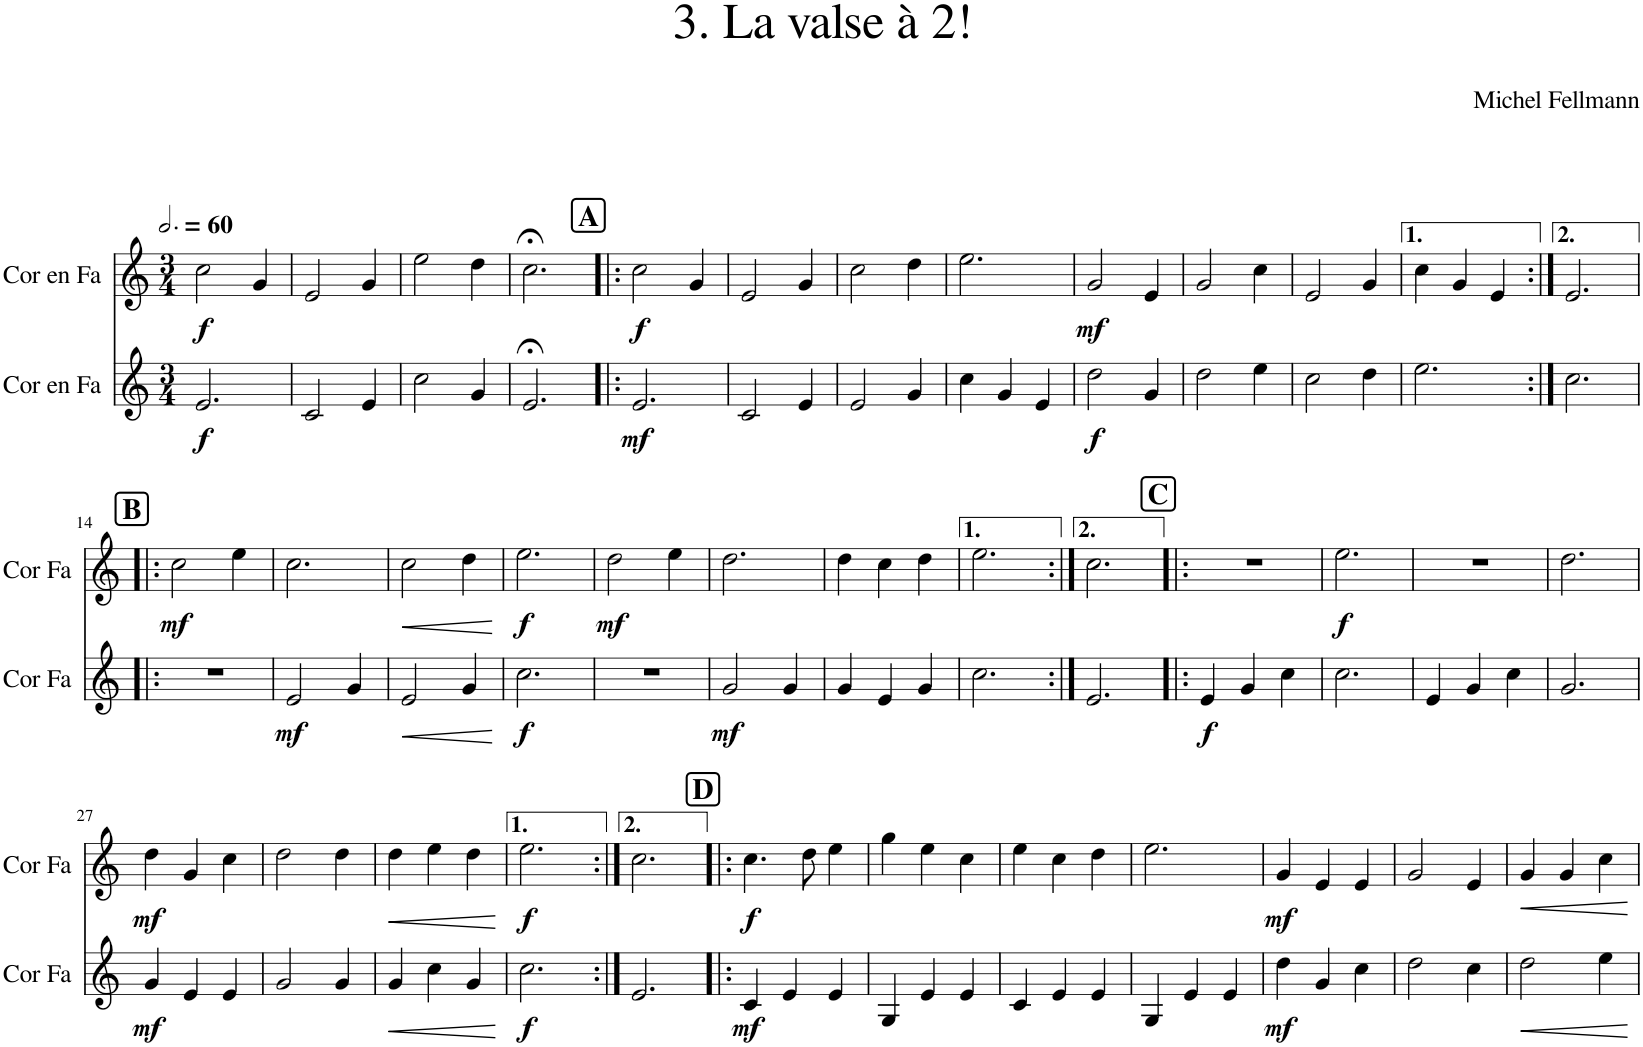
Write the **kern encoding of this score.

**kern	**dynam	**kern	**dynam
*part2	*part2	*part1	*part1
*staff2	*staff2	*staff1	*staff1
*I"Cor en Fa	*	*I"Cor en Fa	*
*I'Cor Fa	*	*I'Cor Fa	*
*clefG2	*	*clefG2	*
*Trd4c7	*	*Trd4c7	*
*k[]	*	*k[]	*
*M3/4	*	*M3/4	*
*MM180	*	*MM180	*
=1	=1	=1	=1
!	!LO:DY:b	!	!LO:DY:b
2.e/	f	2cc\	f
.	.	4g/	.
=2	=2	=2	=2
2c/	.	2e/	.
4e/	.	4g/	.
=3	=3	=3	=3
2cc\	.	2ee\	.
4g/	.	4dd\	.
=4	=4	=4	=4
2.e;</	.	2.cc;<\	.
!!LO:REH:place=s1:a:B:cj:fs=14:t=A
=5!|:	=5!|:	=5!|:	=5!|:
!	!LO:DY:b	!	!LO:DY:b
2.e/	mf	2cc\	f
.	.	4g/	.
=6	=6	=6	=6
2c/	.	2e/	.
4e/	.	4g/	.
=7	=7	=7	=7
2e/	.	2cc\	.
4g/	.	4dd\	.
=8	=8	=8	=8
4cc\	.	2.ee\	.
4g/	.	.	.
4e/	.	.	.
=9	=9	=9	=9
!	!LO:DY:b	!	!LO:DY:b
2dd\	f	2g/	mf
4g/	.	4e/	.
=10	=10	=10	=10
2dd\	.	2g/	.
4ee\	.	4cc\	.
=11	=11	=11	=11
2cc\	.	2e/	.
4dd\	.	4g/	.
=12	=12	=12	=12
2.ee\	.	4cc\	.
.	.	4g/	.
.	.	4e/	.
=13:|!	=13:|!	=13:|!	=13:|!
2.cc\	.	2.e/	.
!!LO:LB:g=z
!!LO:REH:place=s1:a:B:cj:fs=14:t=B
=14!|:	=14!|:	=14!|:	=14!|:
!	!	!	!LO:DY:b
2.r	.	2cc\	mf
.	.	4ee\	.
=15	=15	=15	=15
!	!LO:DY:b	!	!
2e/	mf	2.cc\	.
4g/	.	.	.
=16	=16	=16	=16
!	!LO:HP:b	!	!LO:HP:b
2e/	<	2cc\	<
4g/	.	4dd\	.
.	[	.	[
=17	=17	=17	=17
!	!LO:DY:b	!	!LO:DY:b
2.cc\	f	2.ee\	f
=18	=18	=18	=18
!	!	!	!LO:DY:b
2.r	.	2dd\	mf
.	.	4ee\	.
=19	=19	=19	=19
!	!LO:DY:b	!	!
2g/	mf	2.dd\	.
4g/	.	.	.
=20	=20	=20	=20
4g/	.	4dd\	.
4e/	.	4cc\	.
4g/	.	4dd\	.
=21	=21	=21	=21
2.cc\	.	2.ee\	.
=22:|!	=22:|!	=22:|!	=22:|!
2.e/	.	2.cc\	.
!!LO:REH:place=s1:a:B:cj:fs=14:t=C
=23!|:	=23!|:	=23!|:	=23!|:
!	!LO:DY:b	!	!
4e/	f	2.r	.
4g/	.	.	.
4cc\	.	.	.
=24	=24	=24	=24
!	!	!	!LO:DY:b
2.cc\	.	2.ee\	f
=25	=25	=25	=25
4e/	.	2.r	.
4g/	.	.	.
4cc\	.	.	.
=26	=26	=26	=26
2.g/	.	2.dd\	.
!!LO:LB:g=z
=27	=27	=27	=27
!	!LO:DY:b	!	!LO:DY:b
4g/	mf	4dd\	mf
4e/	.	4g/	.
4e/	.	4cc\	.
=28	=28	=28	=28
2g/	.	2dd\	.
4g/	.	4dd\	.
=29	=29	=29	=29
!	!LO:HP:b	!	!LO:HP:b
4g/	<	4dd\	<
4cc\	.	4ee\	.
4g/	.	4dd\	.
.	[	.	[
=30	=30	=30	=30
!	!LO:DY:b	!	!LO:DY:b
2.cc\	f	2.ee\	f
=31:|!	=31:|!	=31:|!	=31:|!
2.e/	.	2.cc\	.
!!LO:REH:place=s1:a:B:cj:fs=14:t=D
=32!|:	=32!|:	=32!|:	=32!|:
!	!LO:DY:b	!	!LO:DY:b
4c/	mf	4.cc\	f
4e/	.	.	.
.	.	8dd\	.
4e/	.	4ee\	.
=33	=33	=33	=33
4G/	.	4gg\	.
4e/	.	4ee\	.
4e/	.	4cc\	.
=34	=34	=34	=34
4c/	.	4ee\	.
4e/	.	4cc\	.
4e/	.	4dd\	.
=35	=35	=35	=35
4G/	.	2.ee\	.
4e/	.	.	.
4e/	.	.	.
=36	=36	=36	=36
!	!LO:DY:b	!	!LO:DY:b
4dd\	mf	4g/	mf
4g/	.	4e/	.
4cc\	.	4e/	.
=37	=37	=37	=37
2dd\	.	2g/	.
4cc\	.	4e/	.
=38	=38	=38	=38
!	!LO:HP:b	!	!LO:HP:b
2dd\	<	4g/	<
.	.	4g/	.
4ee\	.	4cc\	.
.	[	.	[
=	=	=	=
*-	*-	*-	*-
